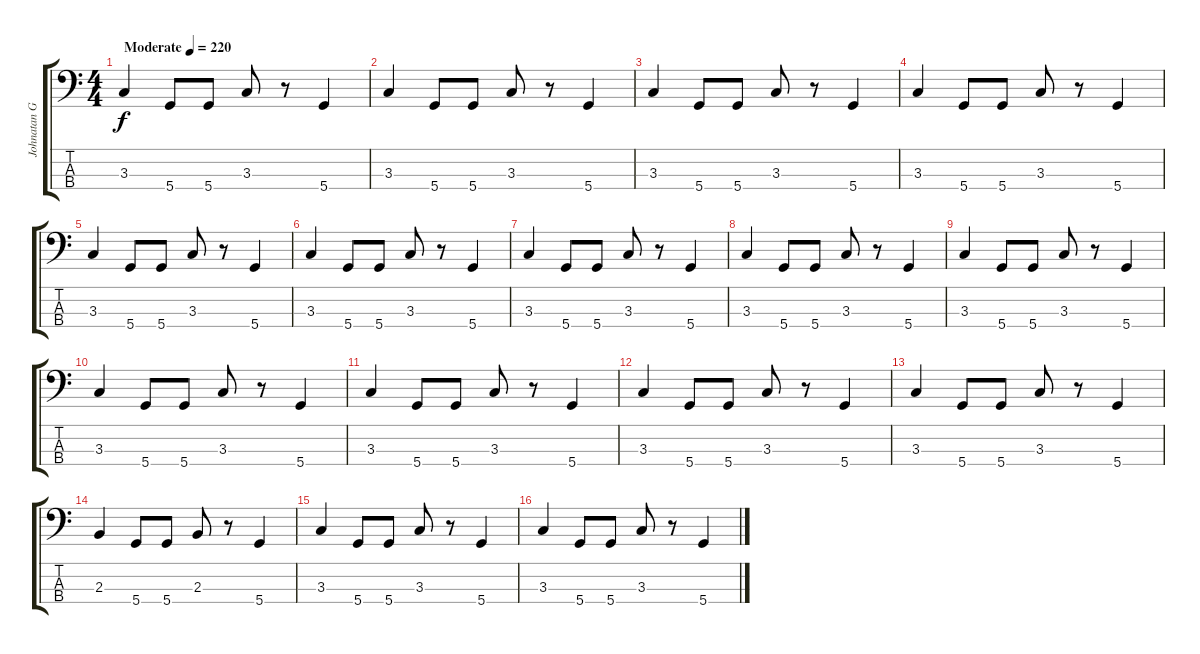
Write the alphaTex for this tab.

\track ("Johnatan Gallant" "Johnatan G") {instrument electricbassfinger}
\staff {score tabs}
\tuning (G2 D2 A1 D1) {hide}
\ts (4 4)
\tempo (220 "Moderate")
\clef f4
\ks c
3.3.4{dy f instrument electricbassfinger} 5.4.8 5.4.8 3.3.8 r.8 5.4.4 |
3.3.4 5.4.8 5.4.8 3.3.8 r.8 5.4.4 |
3.3.4 5.4.8 5.4.8 3.3.8 r.8 5.4.4 |
3.3.4 5.4.8 5.4.8 3.3.8 r.8 5.4.4 |
3.3.4 5.4.8 5.4.8 3.3.8 r.8 5.4.4 |
3.3.4 5.4.8 5.4.8 3.3.8 r.8 5.4.4 |
3.3.4 5.4.8 5.4.8 3.3.8 r.8 5.4.4 |
3.3.4 5.4.8 5.4.8 3.3.8 r.8 5.4.4 |
3.3.4 5.4.8 5.4.8 3.3.8 r.8 5.4.4 |
3.3.4 5.4.8 5.4.8 3.3.8 r.8 5.4.4 |
3.3.4 5.4.8 5.4.8 3.3.8 r.8 5.4.4 |
3.3.4 5.4.8 5.4.8 3.3.8 r.8 5.4.4 |
3.3.4 5.4.8 5.4.8 3.3.8 r.8 5.4.4 |
2.3.4 5.4.8 5.4.8 2.3.8 r.8 5.4.4 |
3.3.4 5.4.8 5.4.8 3.3.8 r.8 5.4.4 |
3.3.4 5.4.8 5.4.8 3.3.8 r.8 5.4.4
